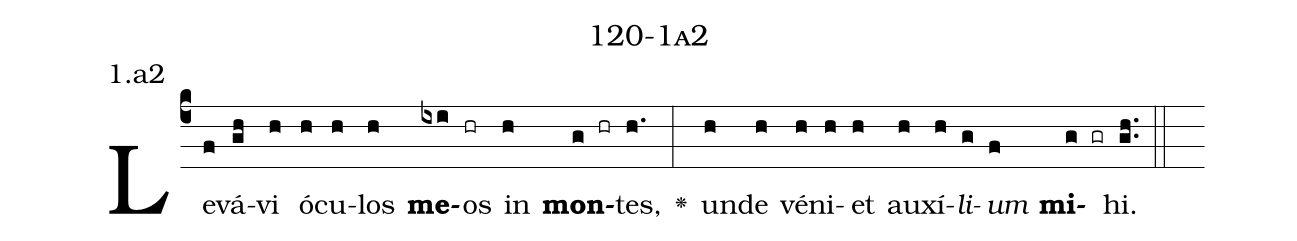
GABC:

name: 120-1a2;
annotation: 1.a2;
%%
(c4)Le(f)vá(gh)vi(h) ó(h)cu(h)los(h) <b>me</b>(ixi)os(hr) in(h) <b>mon</b>(g hr)tes,(h.) <v>\greheightstar</v>(:) un(h)de(h) vé(h)ni(h)et(h) au(h)xí(h)<i>li</i>(g)<i>um</i>(f) <b>mi</b>(g gr)hi.(gh..) (::)


%E(h) u(h) o(g) u(f) a(g) e.(gh..) (::)
